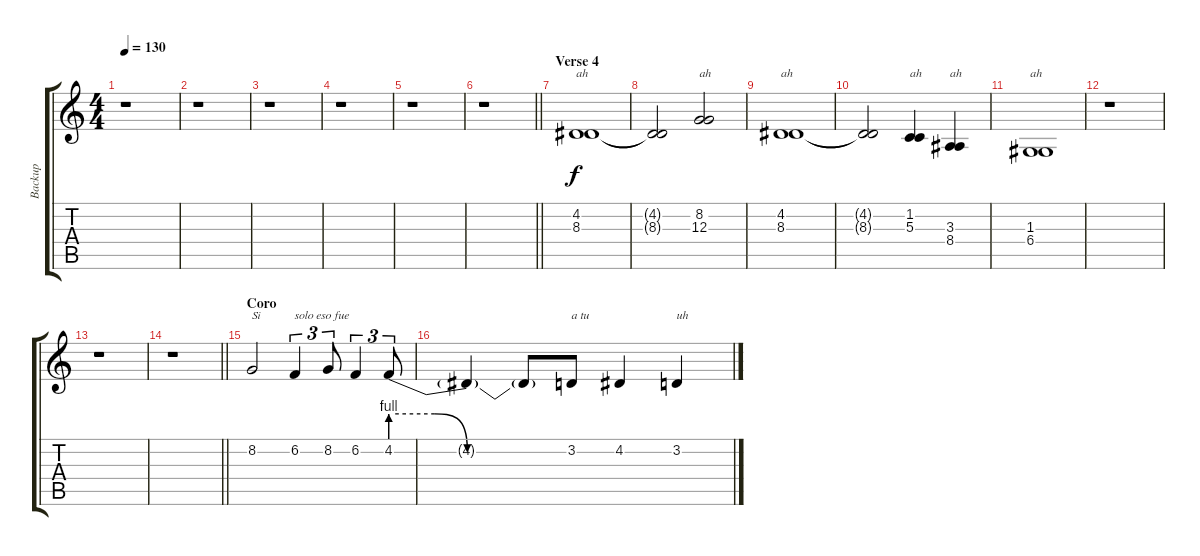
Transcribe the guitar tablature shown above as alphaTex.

\track ("Backup" "Backup") {instrument choiraahs}
\staff {score tabs}
\tuning (E4 B3 G3 D3 A2 E2) {hide}
\ts (4 4)
\tempo 130
\clef g2
\ks c
r.1{dy f} |
r.1 |
r.1 |
r.1 |
r.1 |
\barLineRight lightlight
r.1 |
\section ("" "Verse 4")
(4.2 8.3).1{txt "ah"} |
(4.2{t} 8.3{t}).2 (8.2 12.3).2{txt "ah"} |
(4.2 8.3).1{txt "ah"} |
(4.2{t} 8.3{t}).2 (1.2 5.3).4{txt "ah"} (3.3 8.4).4{txt "ah"} |
(1.3 6.4).1{txt "ah"} |
r.1 |
r.1 |
\barLineRight lightlight
r.1 |
\section ("" "Coro")
8.2.2{txt "Si"} 6.2.4{tu (3 2) txt "solo eso fue"} 8.2.8{tu (3 2)} 6.2.4{tu (3 2)} 4.2{be (custom 0 4 15 4 26 0 30 0 60 0)}.8{tu (3 2)} |
4.2{t}.4 4.2{t}.8 3.2.8{txt "a tu "} 4.2.4 3.2.4{txt "uh"}
